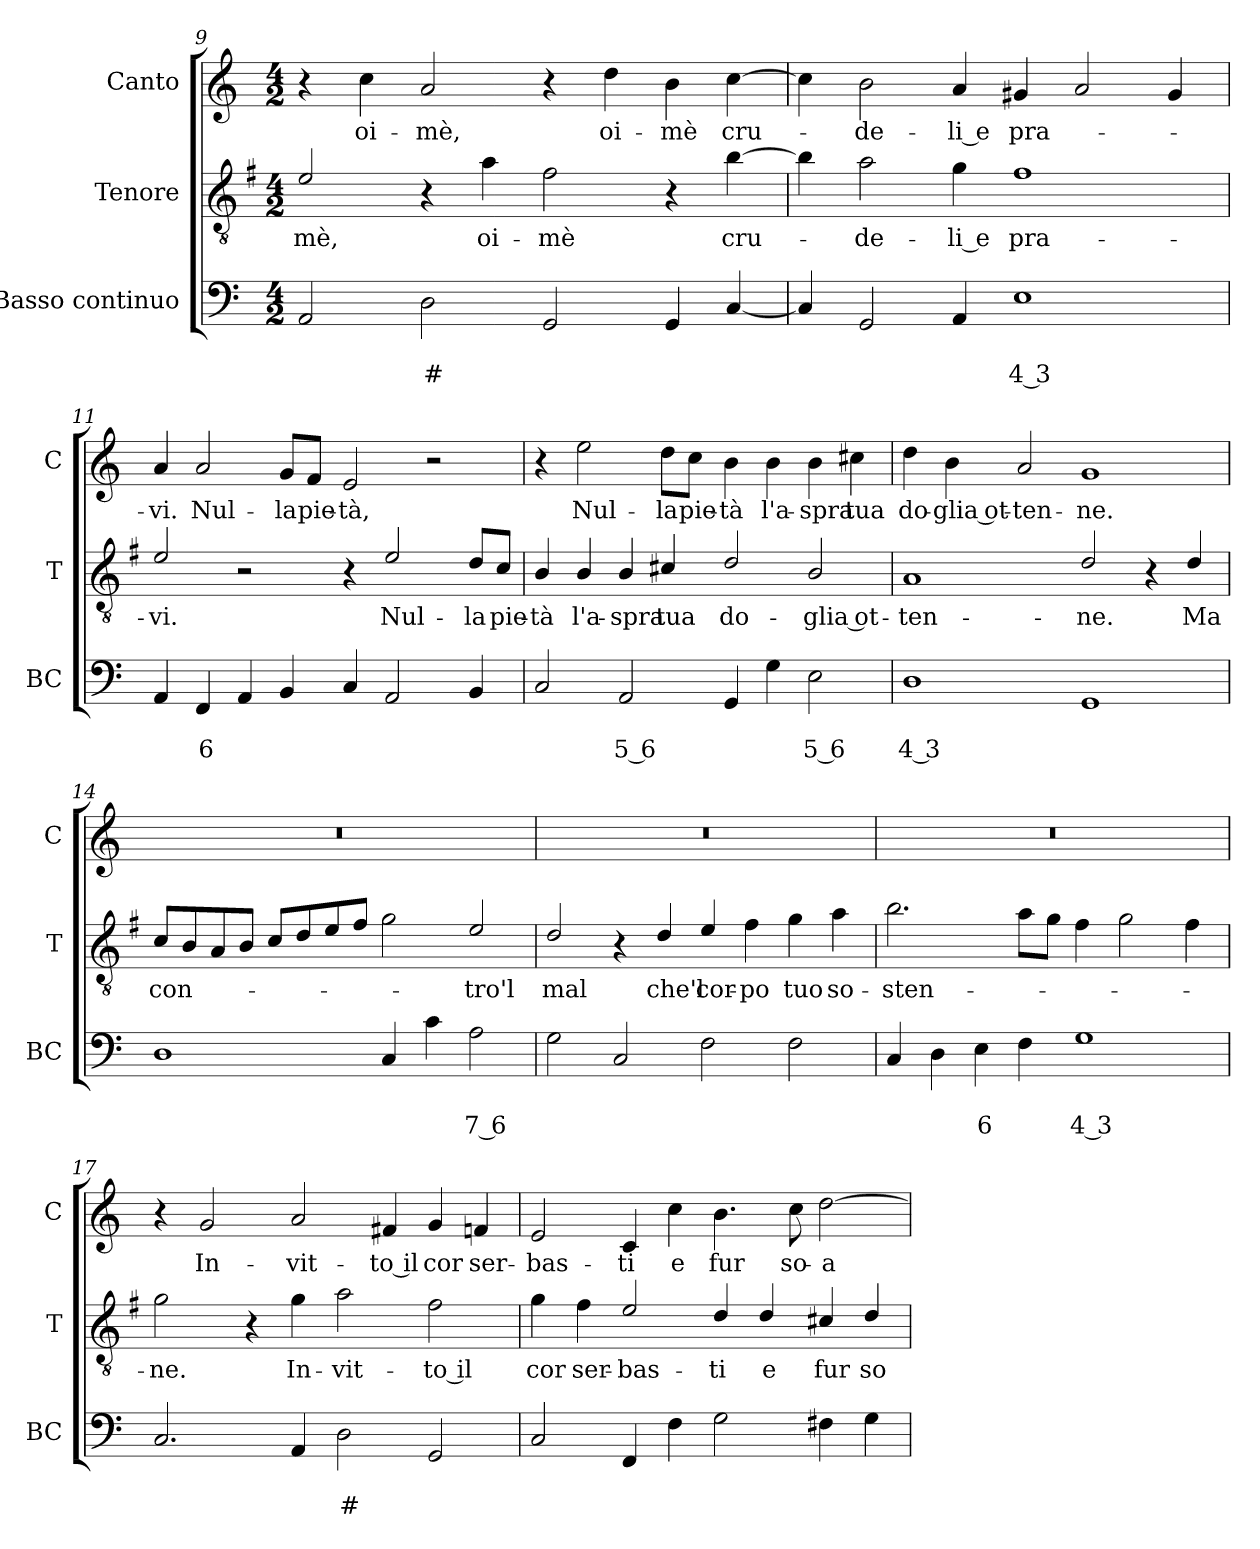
**kern	**text	**text	**kern	**text	**kern	**text
*part3	*part3	*part3	*part2	*part2	*part1	*part1
*staff3	*staff3	*staff3	*staff2	*staff2	*staff1	*staff1
*I"Basso continuo	*	*	*I"Tenore	*	*I"Canto	*
*I'BC	*	*	*I'T	*	*I'C	*
!!LO:LB:g=z
*clefF4	*	*	*clefGv2	*	*clefG2	*
*	*	*	*ITrd4c7	*	*	*
*k[]	*	*	*k[]	*	*k[]	*
*C:	*	*	*C:	*	*C:	*
*M4/2	*	*	*M4/2	*	*M4/2	*
=9	=9	=9	=9	=9	=9	=9
!	!	!	!	!LO:LY:b	!	!
2AA/	.	.	2A/	-mè,	4r	.
!	!	!	!	!	!	!LO:LY:b
.	.	.	.	.	4cc\	oi-
!	!	!LO:LY:b	!	!	!	!LO:LY:b
2D\	.	#	4r	.	2a/	-mè,
!	!	!	!	!LO:LY:b	!	!
.	.	.	4d\	oi-	.	.
!	!	!	!	!LO:LY:b	!	!
2GG/	.	.	2B\	-mè	4r	.
!	!	!	!	!	!	!LO:LY:b
.	.	.	.	.	4dd\	oi-
!	!	!	!	!	!	!LO:LY:b
4GG/	.	.	4r	.	4b\	-mè
!	!	!	!	!LO:LY:b	!	!LO:LY:b
[4C/	.	.	[4e\	cru-	[4cc\	cru-
=10	=10	=10	=10	=10	=10	=10
4C/]	.	.	4e\]	.	4cc\]	.
!	!	!	!	!LO:LY:b	!	!LO:LY:b
2GG/	.	.	2d\	-de-	2b\	-de-
!	!	!	!	!LO:LY:b	!	!LO:LY:b
4AA/	.	.	4c\	-li e	4a/	-li e
!	!	!LO:LY:b	!	!LO:LY:b	!	!LO:LY:b
1E	.	4 3	1B	pra-	4g#X/	pra-
.	.	.	.	.	2a/	.
.	.	.	.	.	4g#/	.
=11	=11	=11	=11	=11	=11	=11
!	!	!	!	!LO:LY:b	!	!LO:LY:b
4AA/	.	.	2A/	-vi.	4a/	-vi.
!	!	!LO:LY:b	!	!	!	!LO:LY:b
4FF/	.	6	.	.	2a/	Nul-
4AA/	.	.	2r	.	.	.
!	!	!	!	!	!	!LO:LY:b
4BB/	.	.	.	.	8g/L	-la
!	!	!	!	!	!	!LO:LY:b
.	.	.	.	.	8f/J	pie-
!	!	!	!	!	!	!LO:LY:b
4C/	.	.	4r	.	2e/	-tà,
!	!	!	!	!LO:LY:b	!	!
2AA/	.	.	2A/	Nul-	.	.
.	.	.	.	.	2r	.
!	!	!	!	!LO:LY:b	!	!
4BB/	.	.	8G/L	-la	.	.
!	!	!	!	!LO:LY:b	!	!
.	.	.	8F/J	pie-	.	.
=12	=12	=12	=12	=12	=12	=12
!	!	!	!	!LO:LY:b	!	!
2C/	.	.	4E/	-tà	4r	.
!	!	!	!	!LO:LY:b	!	!LO:LY:b
.	.	.	4E/	l'a-	2ee\	Nul-
!	!	!LO:LY:b	!	!LO:LY:b	!	!
2AA/	.	5 6	4E/	-spra	.	.
!	!	!	!	!LO:LY:b	!	!LO:LY:b
.	.	.	4F#X/	tua	8dd\L	-la
!	!	!	!	!	!	!LO:LY:b
.	.	.	.	.	8cc\J	pie-
!	!	!	!	!LO:LY:b	!	!LO:LY:b
4GG/	.	.	2G/	do-	4b\	-tà
!	!	!	!	!	!	!LO:LY:b
4G\	.	.	.	.	4b\	l'a-
!	!	!LO:LY:b	!	!LO:LY:b	!	!LO:LY:b
2E\	.	5 6	2E/	-glia ot-	4b\	-spra
!	!	!	!	!	!	!LO:LY:b
.	.	.	.	.	4cc#X\	tua
!!LO:LB:g=z
=13	=13	=13	=13	=13	=13	=13
!	!	!LO:LY:b	!	!LO:LY:b	!	!LO:LY:b
1D	.	4 3	1D	-ten-	4dd\	do-
!	!	!	!	!	!	!LO:LY:b
.	.	.	.	.	4b\	-glia ot-
!	!	!	!	!	!	!LO:LY:b
.	.	.	.	.	2a/	-ten-
!	!	!	!	!LO:LY:b	!	!LO:LY:b
1GG	.	.	2G/	-ne.	1g	-ne.
.	.	.	4r	.	.	.
!	!	!	!	!LO:LY:b	!	!
.	.	.	4G/	Ma	.	.
=14	=14	=14	=14	=14	=14	=14
!	!	!	!	!LO:LY:b	!	!
1D	.	.	8F/L	con-	0r	.
.	.	.	8E/	.	.	.
.	.	.	8D/	.	.	.
.	.	.	8E/J	.	.	.
.	.	.	8F/L	.	.	.
.	.	.	8G/	.	.	.
.	.	.	8A/	.	.	.
.	.	.	8B/J	.	.	.
4C/	.	.	2c\	.	.	.
4c\	.	.	.	.	.	.
!	!	!LO:LY:b	!	!LO:LY:b	!	!
2A\	.	7 6	2A/	-tro'l	.	.
=15	=15	=15	=15	=15	=15	=15
!	!	!	!	!LO:LY:b	!	!
2G\	.	.	2G/	mal	0r	.
2C/	.	.	4r	.	.	.
!	!	!	!	!LO:LY:b	!	!
.	.	.	4G/	che'l	.	.
!	!	!	!	!LO:LY:b	!	!
2F\	.	.	4A/	cor-	.	.
!	!	!	!	!LO:LY:b	!	!
.	.	.	4B\	-po	.	.
!	!	!	!	!LO:LY:b	!	!
2F\	.	.	4c\	tuo	.	.
!	!	!	!	!LO:LY:b	!	!
.	.	.	4d\	so-	.	.
=16	=16	=16	=16	=16	=16	=16
!	!	!	!	!LO:LY:b	!	!
4C/	.	.	2.e\	-sten-	0r	.
4D\	.	.	.	.	.	.
!	!	!LO:LY:b	!	!	!	!
4E\	.	6	.	.	.	.
4F\	.	.	8d\L	.	.	.
.	.	.	8c\J	.	.	.
!	!	!LO:LY:b	!	!	!	!
1G	.	4 3	4B\	.	.	.
.	.	.	2c\	.	.	.
.	.	.	4B\	.	.	.
!!LO:PB:g=z
=17	=17	=17	=17	=17	=17	=17
!	!	!	!	!LO:LY:b	!	!
2.C/	.	.	2c\	-ne.	4r	.
!	!	!	!	!	!	!LO:LY:b
.	.	.	.	.	2g/	In-
.	.	.	4r	.	.	.
!	!	!	!	!LO:LY:b	!	!LO:LY:b
4AA/	.	.	4c\	In-	2a/	-vit-
!	!	!LO:LY:b	!	!LO:LY:b	!	!
2D\	.	#	2d\	-vit-	.	.
!	!	!	!	!	!	!LO:LY:b
.	.	.	.	.	4f#X/	-to il
!	!	!	!	!LO:LY:b	!	!LO:LY:b
2GG/	.	.	2B\	-to il	4g/	cor
!	!	!	!	!	!	!LO:LY:b
.	.	.	.	.	4fn/	ser-
=18	=18	=18	=18	=18	=18	=18
!	!	!	!	!LO:LY:b	!	!LO:LY:b
2C/	.	.	4c\	cor	2e/	-bas-
!	!	!	!	!LO:LY:b	!	!
.	.	.	4B\	ser-	.	.
!	!	!	!	!LO:LY:b	!	!LO:LY:b
4FF/	.	.	2A/	-bas-	4c/	-ti
!	!	!	!	!	!	!LO:LY:b
4F\	.	.	.	.	4cc\	e
!	!	!	!	!LO:LY:b	!	!LO:LY:b
2G\	.	.	4G/	-ti	4.b\	fur
!	!	!	!	!LO:LY:b	!	!
.	.	.	4G/	e	.	.
!	!	!	!	!	!	!LO:LY:b
.	.	.	.	.	8cc\	so-
!	!	!	!	!LO:LY:b	!	!LO:LY:b
4F#X\	.	.	4F#X/	fur	[2dd\	-a-
!	!	!	!	!LO:LY:b	!	!
4G\	.	.	4G/	so-	.	.
=	=	=	=	=	=	=
*-	*-	*-	*-	*-	*-	*-
